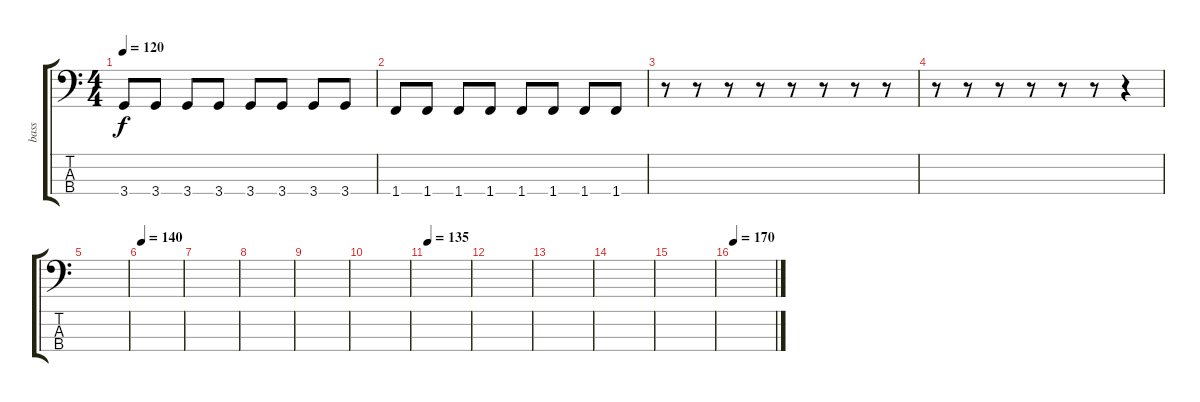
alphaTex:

\track ("bass" "bass") {instrument electricbassfinger}
\staff {score tabs}
\tuning (G2 D2 A1 E1) {hide}
\ts (4 4)
\tempo 120
\tempo 155
\tempo 120
\clef f4
\ks c
3.4.8{dy f instrument electricbassfinger} 3.4.8 3.4.8 3.4.8 3.4.8 3.4.8 3.4.8 3.4.8 |
1.4.8 1.4.8 1.4.8 1.4.8 1.4.8 1.4.8 1.4.8 1.4.8 |
r.8 r.8 r.8 r.8 r.8 r.8 r.8 r.8 |
r.8 r.8 r.8 r.8 r.8 r.8 r.4 |
|
\tempo 140
|
|
|
|
|
\tempo 135
|
|
|
|
|
\tempo 170
